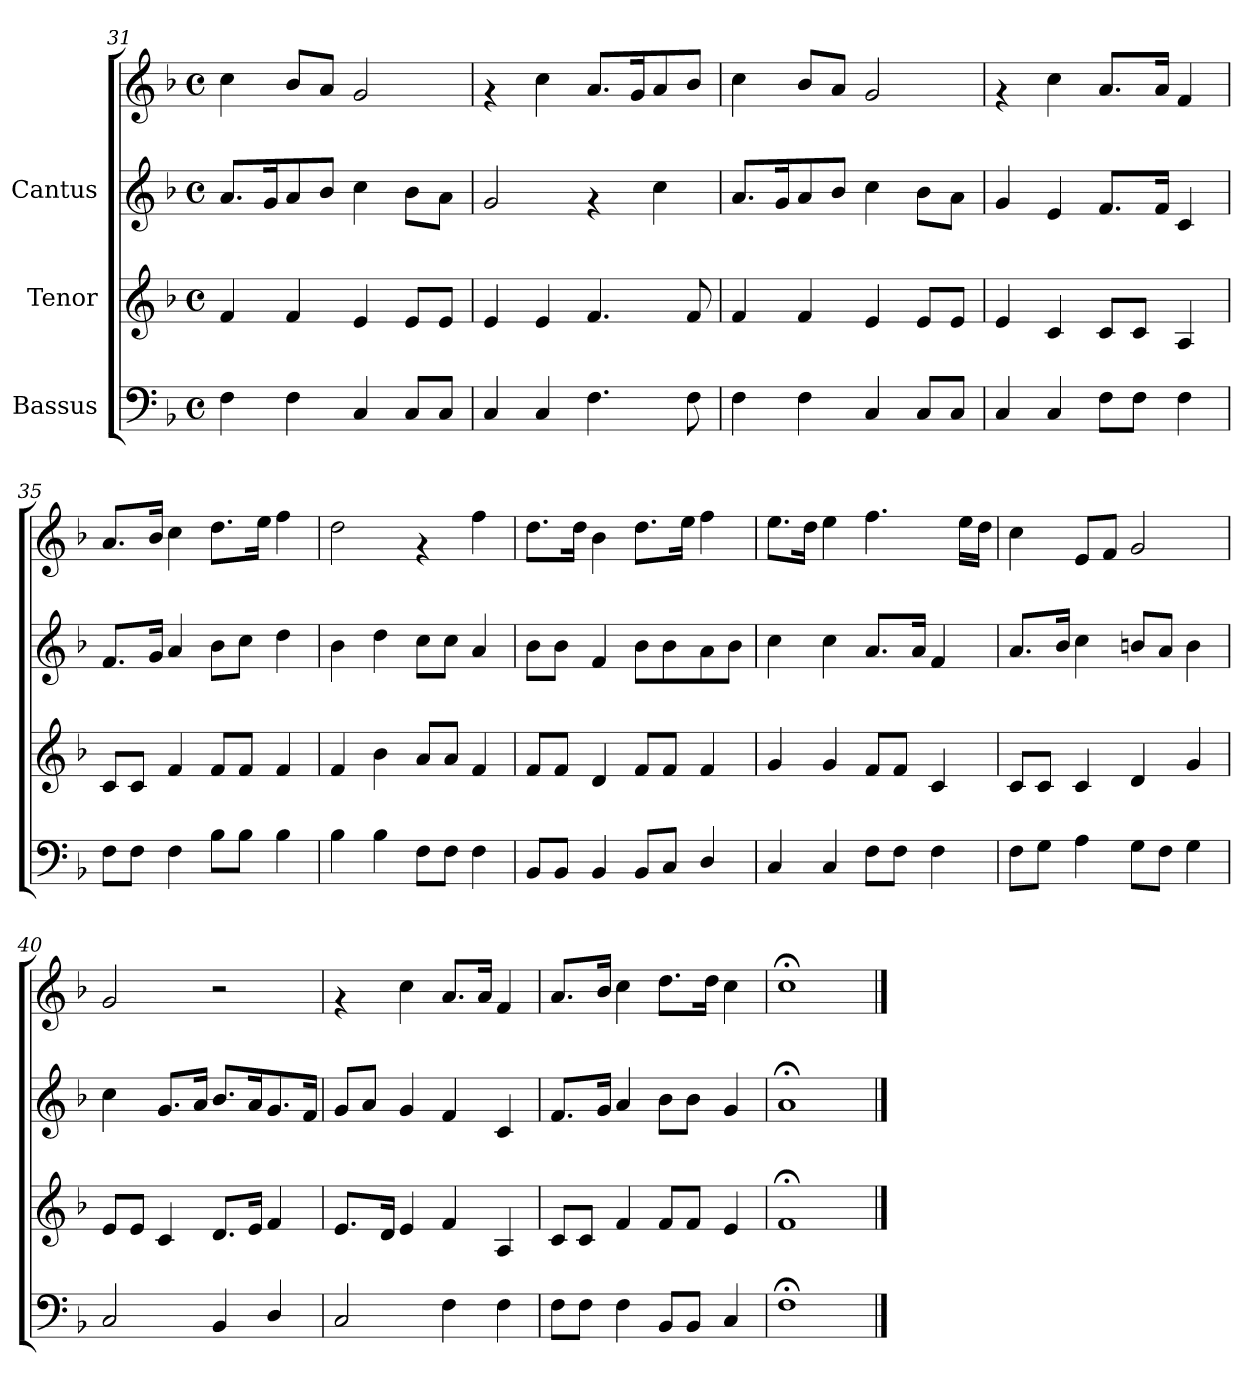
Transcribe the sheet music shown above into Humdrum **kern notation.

**kern	**kern	**kern	**kern
*part3	*part2	*part1	*part1
*staff4	*staff3	*staff2	*staff1
*I"Bassus	*I"Tenor	*I"Cantus	*
*clefF4	*clefG2	*clefG2	*clefG2
*k[b-]	*k[b-]	*k[b-]	*k[b-]
*F:	*F:	*F:	*F:
*M4/4	*M4/4	*M4/4	*M4/4
*met(c)	*met(c)	*met(c)	*met(c)
=31	=31	=31	=31
4F\	4f/	8.a/L	4cc\
.	.	16g/	.
4F\	4f/	8a/	8b-/L
.	.	8b-/J	8a/J
4C/	4e/	4cc\	2g/
8C/L	8e/L	8b-\L	.
8C/J	8e/J	8a\J	.
!!LO:PB:g=z
=32	=32	=32	=32
4C/	4e/	2g/	4rf
4C/	4e/	.	4cc\
4.F\	4.f/	4rf	8.a/L
.	.	.	16g/
.	.	4cc\	8a/
8F\	8f/	.	8b-/J
=33	=33	=33	=33
4F\	4f/	8.a/L	4cc\
.	.	16g/	.
4F\	4f/	8a/	8b-/L
.	.	8b-/J	8a/J
4C/	4e/	4cc\	2g/
8C/L	8e/L	8b-\L	.
8C/J	8e/J	8a\J	.
=34	=34	=34	=34
4C/	4e/	4g/	4rf
4C/	4c/	4e/	4cc\
8F\L	8c/L	8.f/L	8.a/L
8F\J	8c/J	.	.
.	.	16f/J	16a/J
4F\	4A/	4c/	4f/
=35	=35	=35	=35
8F\L	8c/L	8.f/L	8.a/L
8F\J	8c/J	.	.
.	.	16g/J	16b-/J
4F\	4f/	4a/	4cc\
8B-\L	8f/L	8b-\L	8.dd\L
8B-\J	8f/J	8cc\J	.
.	.	.	16ee\J
4B-\	4f/	4dd\	4ff\
=36	=36	=36	=36
4B-\	4f/	4b-\	2dd\
4B-\	4b-\	4dd\	.
8F\L	8a/L	8cc\L	4rf
8F\J	8a/J	8cc\J	.
4F\	4f/	4a/	4ff\
!!LO:LB:g=z
=37	=37	=37	=37
8BB-/L	8f/L	8b-\L	8.dd\L
8BB-/J	8f/J	8b-\J	.
.	.	.	16dd\J
4BB-/	4d/	4f/	4b-\
8BB-/L	8f/L	8b-\L	8.dd\L
8C/J	8f/J	8b-\	.
.	.	.	16ee\J
4D/	4f/	8a\	4ff\
.	.	8b-\J	.
=38	=38	=38	=38
4C/	4g/	4cc\	8.ee\L
.	.	.	16dd\J
4C/	4g/	4cc\	4ee\
8F\L	8f/L	8.a/L	4.ff\
8F\J	8f/J	.	.
.	.	16a/J	.
4F\	4c/	4f/	.
.	.	.	16ee\L
.	.	.	16dd\J
=39	=39	=39	=39
8F\L	8c/L	8.a/L	4cc\
8G\J	8c/J	.	.
.	.	16b-/J	.
4A\	4c/	4cc\	8e/L
.	.	.	8f/J
8G\L	4d/	8bn/L	2g/
8F\J	.	8a/J	.
4G\	4g/	4b\	.
=40	=40	=40	=40
2C/	8e/L	4cc\	2g/
.	8e/J	.	.
.	4c/	8.g/L	.
.	.	16a/J	.
4BB-/	8.d/L	8.b-/L	2r
.	16e/J	16a/	.
4D/	4f/	8.g/	.
.	.	16f/J	.
=41	=41	=41	=41
2C/	8.e/L	8g/L	4rf
.	.	8a/J	.
.	16d/J	.	.
.	4e/	4g/	4cc\
4F\	4f/	4f/	8.a/L
.	.	.	16a/J
4F\	4A/	4c/	4f/
!!LO:LB:g=z
=42	=42	=42	=42
8F\L	8c/L	8.f/L	8.a/L
8F\J	8c/J	.	.
.	.	16g/J	16b-/J
4F\	4f/	4a/	4cc\
8BB-/L	8f/L	8b-\L	8.dd\L
8BB-/J	8f/J	8b-\J	.
.	.	.	16dd\J
4C/	4e/	4g/	4cc\
=43	=43	=43	=43
1F;<	1f;<	1a;<	1cc;<
==	==	==	==
*-	*-	*-	*-
